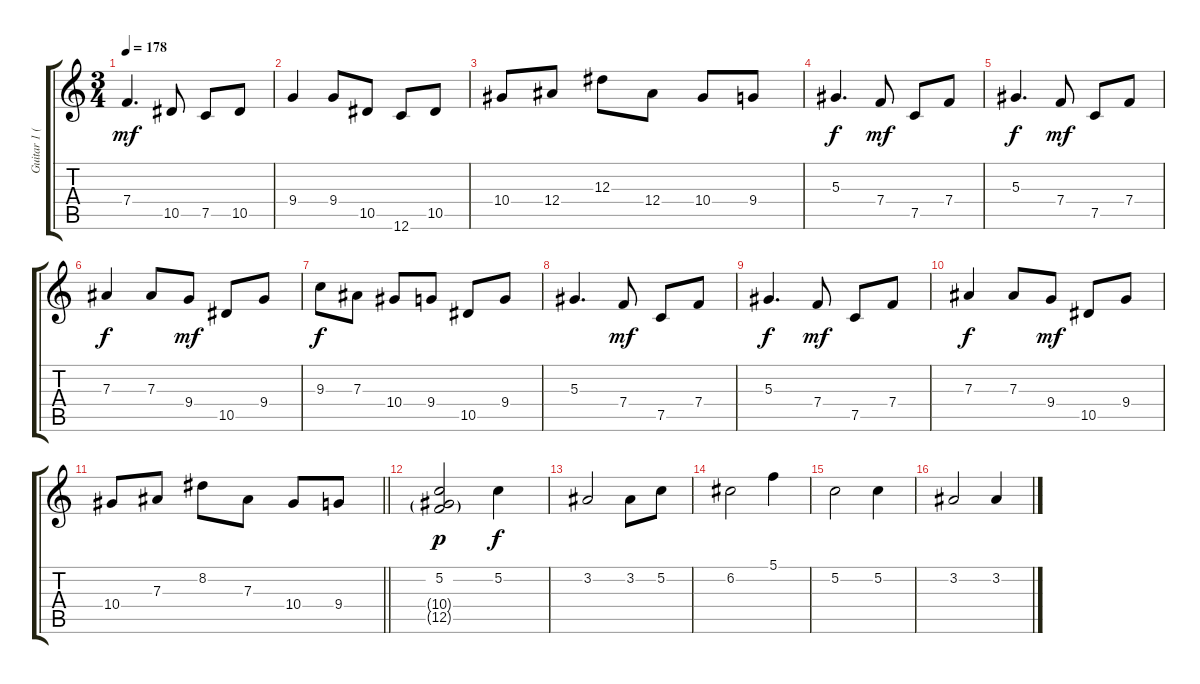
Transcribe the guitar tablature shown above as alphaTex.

\track ("Guitar 1 (Lead)" "Guitar 1 (") {instrument distortionguitar}
\staff {score tabs}
\tuning (C4 G3 Eb3 Bb2 F2 C2) {hide}
\ts (3 4)
\tempo 178
\clef g2
\ks c
7.4.4{d dy mf} 10.5.8 7.5.8 10.5.8 |
9.4.4 9.4.8 10.5.8 12.6.8 10.5.8 |
10.4.8 12.4.8 12.3.8 12.4.8 10.4.8 9.4.8 |
5.3.4{d dy f volume 14 balance 14 instrument distortionguitar} 7.4.8{dy mf} 7.5.8 7.4.8 |
5.3.4{d dy f} 7.4.8{dy mf} 7.5.8 7.4.8 |
7.3.4{dy f} 7.3.8 9.4.8{dy mf} 10.5.8 9.4.8 |
9.3.8{dy f} 7.3.8 10.4.8 9.4.8 10.5.8 9.4.8 |
5.3.4{d} 7.4.8{dy mf} 7.5.8 7.4.8 |
5.3.4{d dy f} 7.4.8{dy mf} 7.5.8 7.4.8 |
7.3.4{dy f} 7.3.8 9.4.8{dy mf} 10.5.8 9.4.8 |
\barLineRight lightlight
10.4.8 7.3.8 8.2.8 7.3.8 10.4.8 9.4.8 |
(5.2 10.4{g} 12.5{g}).2{dy p volume 14 balance 3 instrument acousticguitarsteel} 5.2.4{dy f} |
3.2.2 3.2.8 5.2.8 |
6.2.2 5.1.4 |
5.2.2 5.2.4 |
3.2.2 3.2.4
